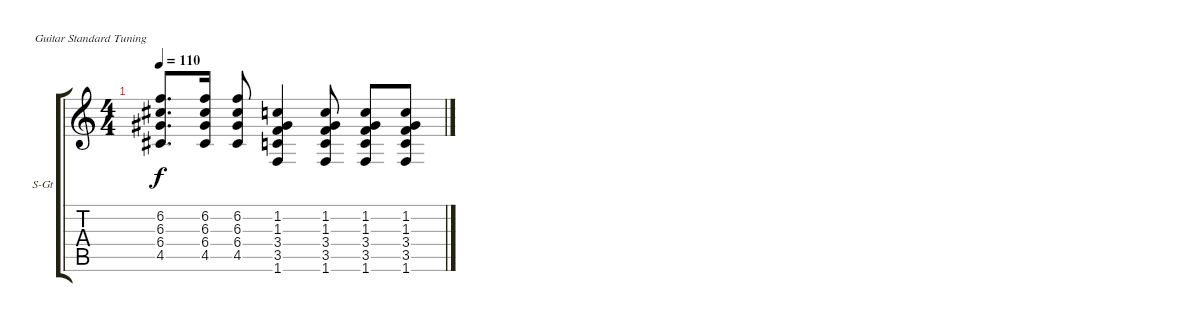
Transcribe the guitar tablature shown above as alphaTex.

\defaultSystemsLayout 4
\bracketExtendMode groupsimilarinstruments
\firstSystemTrackNameOrientation horizontal
\otherSystemsTrackNameOrientation horizontal
\track ("Steel Guitar" "S-Gt") {instrument acousticguitarsteel}
\staff {score tabs}
\tuning (E4 B3 G3 D3 A2 E2)
\ts (4 4)
\tempo 110
\clef g2
\ks c
(4.5 6.4 6.3 6.2).8{d dy f} (6.4 6.3 6.2 4.5).16 (6.2 6.3 6.4 4.5).8 (1.6 3.5 3.4 1.3 1.2).4 (1.2 1.3 3.4 3.5 1.6).8 (1.2 1.3 3.4 3.5 1.6).8 (1.2 1.3 3.4 3.5 1.6).8
